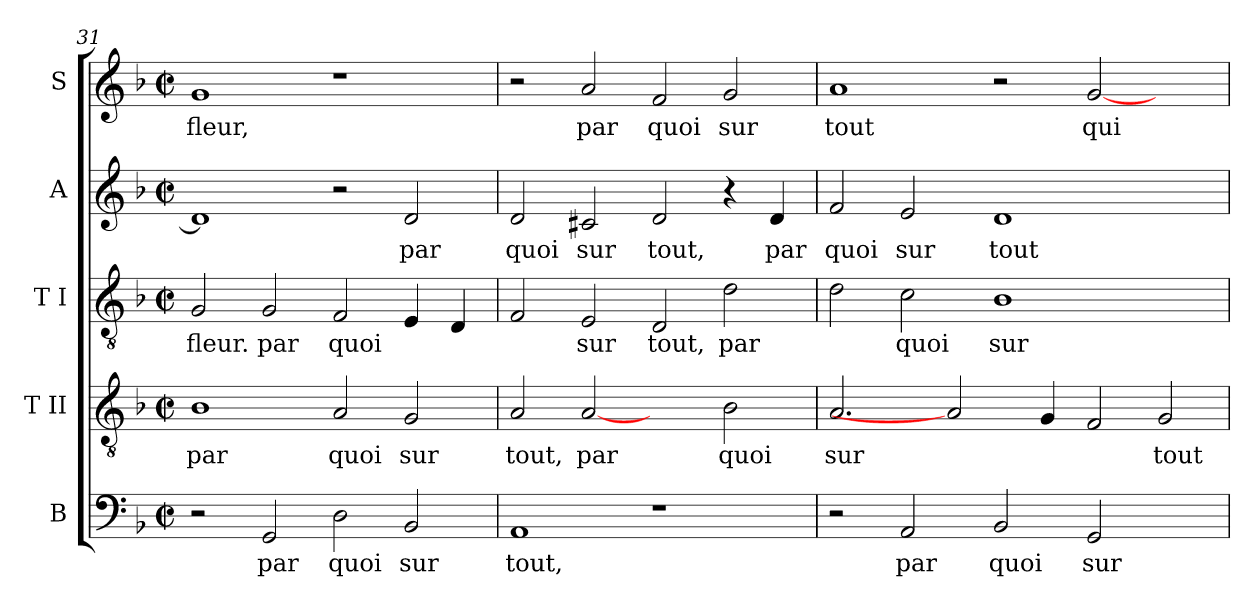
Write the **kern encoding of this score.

**kern	**text	**kern	**text	**kern	**text	**kern	**text	**kern	**text
*part5	*part5	*part4	*part4	*part3	*part3	*part2	*part2	*part1	*part1
*staff5	*staff5	*staff4	*staff4	*staff3	*staff3	*staff2	*staff2	*staff1	*staff1
*I"B	*	*I"T II	*	*I"T I	*	*I"A	*	*I"S	*
*clefF4	*	*clefGv2	*	*clefGv2	*	*clefG2	*	*clefG2	*
*k[b-]	*	*k[b-]	*	*k[b-]	*	*k[b-]	*	*k[b-]	*
*F:	*	*F:	*	*F:	*	*F:	*	*F:	*
*M2/2	*	*M2/2	*	*M2/2	*	*M2/2	*	*M2/2	*
*met(c|)	*	*met(c|)	*	*met(c|)	*	*met(c|)	*	*met(c|)	*
=31	=31	=31	=31	=31	=31	=31	=31	=31	=31
!	!	!	!LO:LY:b:cj	!	!LO:LY:b:cj	!	!	!	!LO:LY:b:cj
2r	.	1B-	par	2G/	fleur.	1d]	.	1g	fleur,
!	!LO:LY:b:cj	!	!	!	!LO:LY:b:cj	!	!	!	!
2GG/	par	.	.	2G/	par	.	.	.	.
!	!LO:LY:b:cj	!	!LO:LY:b:cj	!	!LO:LY:b	!	!	!	!
2D\	quoi	2A/	quoi	2F/	quoi	2r	.	1r	.
!	!LO:LY:b:cj	!	!LO:LY:b:cj	!	!	!	!LO:LY:b:cj	!	!
2BB-/	sur	2G/	sur	4E/	.	2d/	par	.	.
.	.	.	.	4D/	.	.	.	.	.
=32	=32	=32	=32	=32	=32	=32	=32	=32	=32
!	!LO:LY:b:cj	!	!LO:LY:b:cj	!	!	!	!LO:LY:b:cj	!	!
1AA	tout,	2A/	tout,	2F/	.	2d/	quoi	2r	.
!	!	!	!LO:LY:b:cj	!	!LO:LY:b:cj	!	!LO:LY:b:cj	!	!LO:LY:b:cj
.	.	[2A	par	2E/	sur	2c#X/	sur	2a/	par
!	!	!	!	!	!LO:LY:b:cj	!	!LO:LY:b:cj	!	!LO:LY:b:cj
1r	.	2ryy	.	2D/	tout,	2d/	tout,	2f/	quoi
!	!	!	!LO:LY:b:cj	!	!LO:LY:b	!	!	!	!LO:LY:b:cj
.	.	2B-\	quoi	2d\	par	4r	.	2g/	sur
!	!	!	!	!	!	!	!LO:LY:b:cj	!	!
.	.	.	.	.	.	4d/	par	.	.
!!LO:LB:g=z
=33	=33	=33	=33	=33	=33	=33	=33	=33	=33
!	!	!	!LO:LY:b	!	!	!	!LO:LY:b:cj	!	!LO:LY:b:cj
2r	.	2.A/	sur	2d\	.	2f/	quoi	1a	tout
!	!LO:LY:b:cj	!	!	!	!LO:LY:b:cj	!	!LO:LY:b:cj	!	!
2AA/	par	.	.	2c\	quoi	2e/	sur	.	.
.	.	2A]	.	.	.	.	.	.	.
!	!LO:LY:b:cj	!	!	!	!LO:LY:b:cj	!	!LO:LY:b:cj	!	!
2BB-/	quoi	.	.	1B-	sur	1d	tout	2r	.
.	.	4G/	.	.	.	.	.	.	.
!	!LO:LY:b:cj	!	!	!	!	!	!	!	!LO:LY:b
2GG/	sur	2F/	.	.	.	.	.	[<2g/	qui
!	!	!	!LO:LY:b:cj	!	!	!	!	!	!
2ryy	.	2G/	tout	2ryy	.	2ryy	.	2ryy	.
=	=	=	=	=	=	=	=	=	=
*-	*-	*-	*-	*-	*-	*-	*-	*-	*-
